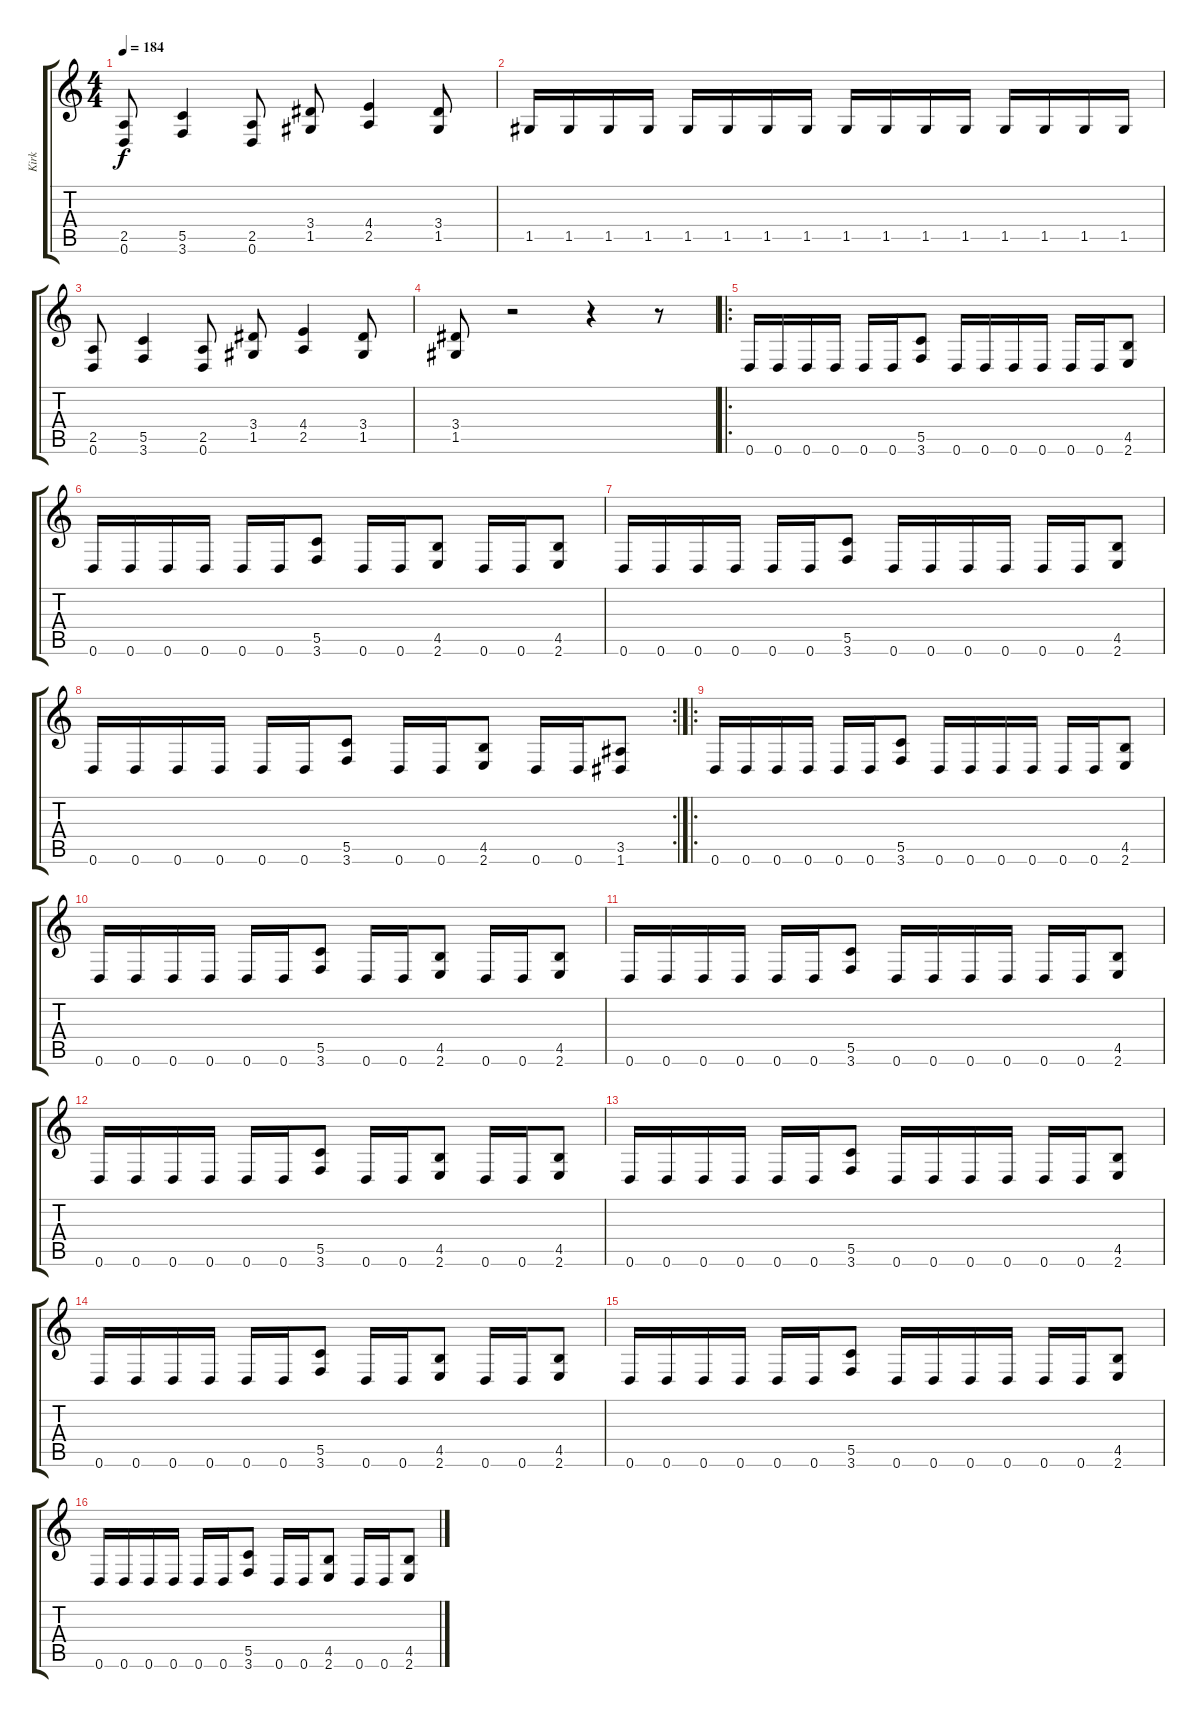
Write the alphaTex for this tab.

\track ("Kirk" "Kirk") {instrument distortionguitar}
\staff {score tabs}
\tuning (D4 A3 F3 C3 G2 D2) {hide}
\ts (4 4)
\tempo 184
\clef g2
\ks c
(2.5 0.6).8{dy f} (5.5 3.6).4 (2.5 0.6).8 (3.4 1.5).8 (4.4 2.5).4 (3.4 1.5).8 |
1.5.16 1.5.16 1.5.16 1.5.16 1.5.16 1.5.16 1.5.16 1.5.16 1.5.16 1.5.16 1.5.16 1.5.16 1.5.16 1.5.16 1.5.16 1.5.16 |
(2.5 0.6).8 (5.5 3.6).4 (2.5 0.6).8 (3.4 1.5).8 (4.4 2.5).4 (3.4 1.5).8 |
(3.4 1.5).8 r.2 r.4 r.8 |
\ro
0.6.16 0.6.16 0.6.16 0.6.16 0.6.16 0.6.16 (5.5 3.6).8 0.6.16 0.6.16 0.6.16 0.6.16 0.6.16 0.6.16 (4.5 2.6).8 |
0.6.16 0.6.16 0.6.16 0.6.16 0.6.16 0.6.16 (5.5 3.6).8 0.6.16 0.6.16 (4.5 2.6).8 0.6.16 0.6.16 (4.5 2.6).8 |
0.6.16 0.6.16 0.6.16 0.6.16 0.6.16 0.6.16 (5.5 3.6).8 0.6.16 0.6.16 0.6.16 0.6.16 0.6.16 0.6.16 (4.5 2.6).8 |
\rc 2
0.6.16 0.6.16 0.6.16 0.6.16 0.6.16 0.6.16 (5.5 3.6).8 0.6.16 0.6.16 (4.5 2.6).8 0.6.16 0.6.16 (3.5 1.6).8 |
\ro
0.6.16 0.6.16 0.6.16 0.6.16 0.6.16 0.6.16 (5.5 3.6).8 0.6.16 0.6.16 0.6.16 0.6.16 0.6.16 0.6.16 (4.5 2.6).8 |
0.6.16 0.6.16 0.6.16 0.6.16 0.6.16 0.6.16 (5.5 3.6).8 0.6.16 0.6.16 (4.5 2.6).8 0.6.16 0.6.16 (4.5 2.6).8 |
0.6.16 0.6.16 0.6.16 0.6.16 0.6.16 0.6.16 (5.5 3.6).8 0.6.16 0.6.16 0.6.16 0.6.16 0.6.16 0.6.16 (4.5 2.6).8 |
0.6.16 0.6.16 0.6.16 0.6.16 0.6.16 0.6.16 (5.5 3.6).8 0.6.16 0.6.16 (4.5 2.6).8 0.6.16 0.6.16 (4.5 2.6).8 |
0.6.16 0.6.16 0.6.16 0.6.16 0.6.16 0.6.16 (5.5 3.6).8 0.6.16 0.6.16 0.6.16 0.6.16 0.6.16 0.6.16 (4.5 2.6).8 |
0.6.16 0.6.16 0.6.16 0.6.16 0.6.16 0.6.16 (5.5 3.6).8 0.6.16 0.6.16 (4.5 2.6).8 0.6.16 0.6.16 (4.5 2.6).8 |
0.6.16 0.6.16 0.6.16 0.6.16 0.6.16 0.6.16 (5.5 3.6).8 0.6.16 0.6.16 0.6.16 0.6.16 0.6.16 0.6.16 (4.5 2.6).8 |
0.6.16 0.6.16 0.6.16 0.6.16 0.6.16 0.6.16 (5.5 3.6).8 0.6.16 0.6.16 (4.5 2.6).8 0.6.16 0.6.16 (4.5 2.6).8
